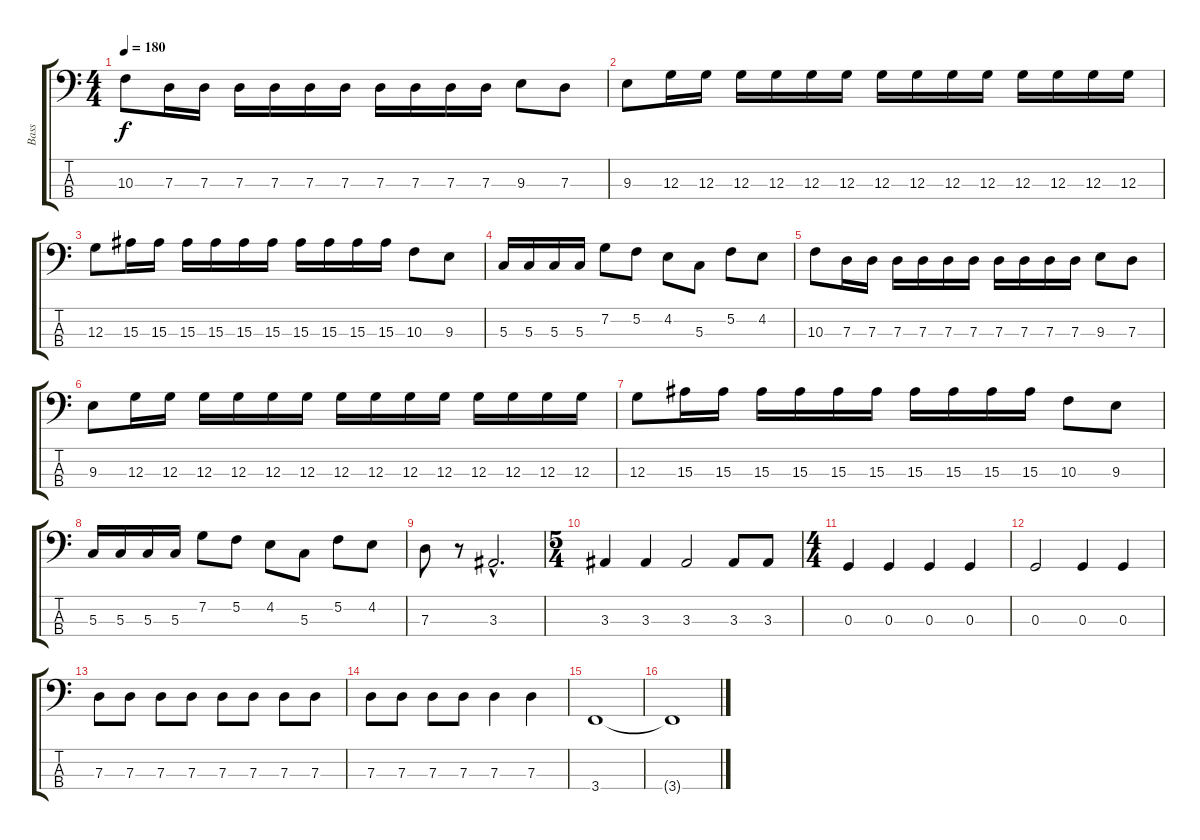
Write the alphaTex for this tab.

\track ("Bass" "Bass") {instrument electricbassfinger}
\staff {score tabs}
\tuning (F2 C2 G1 D1) {hide}
\ts (4 4)
\tempo 180
\clef f4
\ks c
10.3.8{dy f} 7.3.16 7.3.16 7.3.16 7.3.16 7.3.16 7.3.16 7.3.16 7.3.16 7.3.16 7.3.16 9.3.8 7.3.8 |
9.3.8 12.3.16 12.3.16 12.3.16 12.3.16 12.3.16 12.3.16 12.3.16 12.3.16 12.3.16 12.3.16 12.3.16 12.3.16 12.3.16 12.3.16 |
12.3.8 15.3.16 15.3.16 15.3.16 15.3.16 15.3.16 15.3.16 15.3.16 15.3.16 15.3.16 15.3.16 10.3.8 9.3.8 |
5.3.16 5.3.16 5.3.16 5.3.16 7.2.8 5.2.8 4.2.8 5.3.8 5.2.8 4.2.8 |
10.3.8 7.3.16 7.3.16 7.3.16 7.3.16 7.3.16 7.3.16 7.3.16 7.3.16 7.3.16 7.3.16 9.3.8 7.3.8 |
9.3.8 12.3.16 12.3.16 12.3.16 12.3.16 12.3.16 12.3.16 12.3.16 12.3.16 12.3.16 12.3.16 12.3.16 12.3.16 12.3.16 12.3.16 |
12.3.8 15.3.16 15.3.16 15.3.16 15.3.16 15.3.16 15.3.16 15.3.16 15.3.16 15.3.16 15.3.16 10.3.8 9.3.8 |
5.3.16 5.3.16 5.3.16 5.3.16 7.2.8 5.2.8 4.2.8 5.3.8 5.2.8 4.2.8 |
7.3.8 r.8 3.3{hac}.2{d} |
\ts (5 4)
3.3.4 3.3.4 3.3.2 3.3.8 3.3.8 |
\ts (4 4)
0.3.4 0.3.4 0.3.4 0.3.4 |
0.3.2 0.3.4 0.3.4 |
7.3.8 7.3.8 7.3.8 7.3.8 7.3.8 7.3.8 7.3.8 7.3.8 |
7.3.8 7.3.8 7.3.8 7.3.8 7.3.4 7.3.4 |
3.4.1 |
3.4{t}.1
